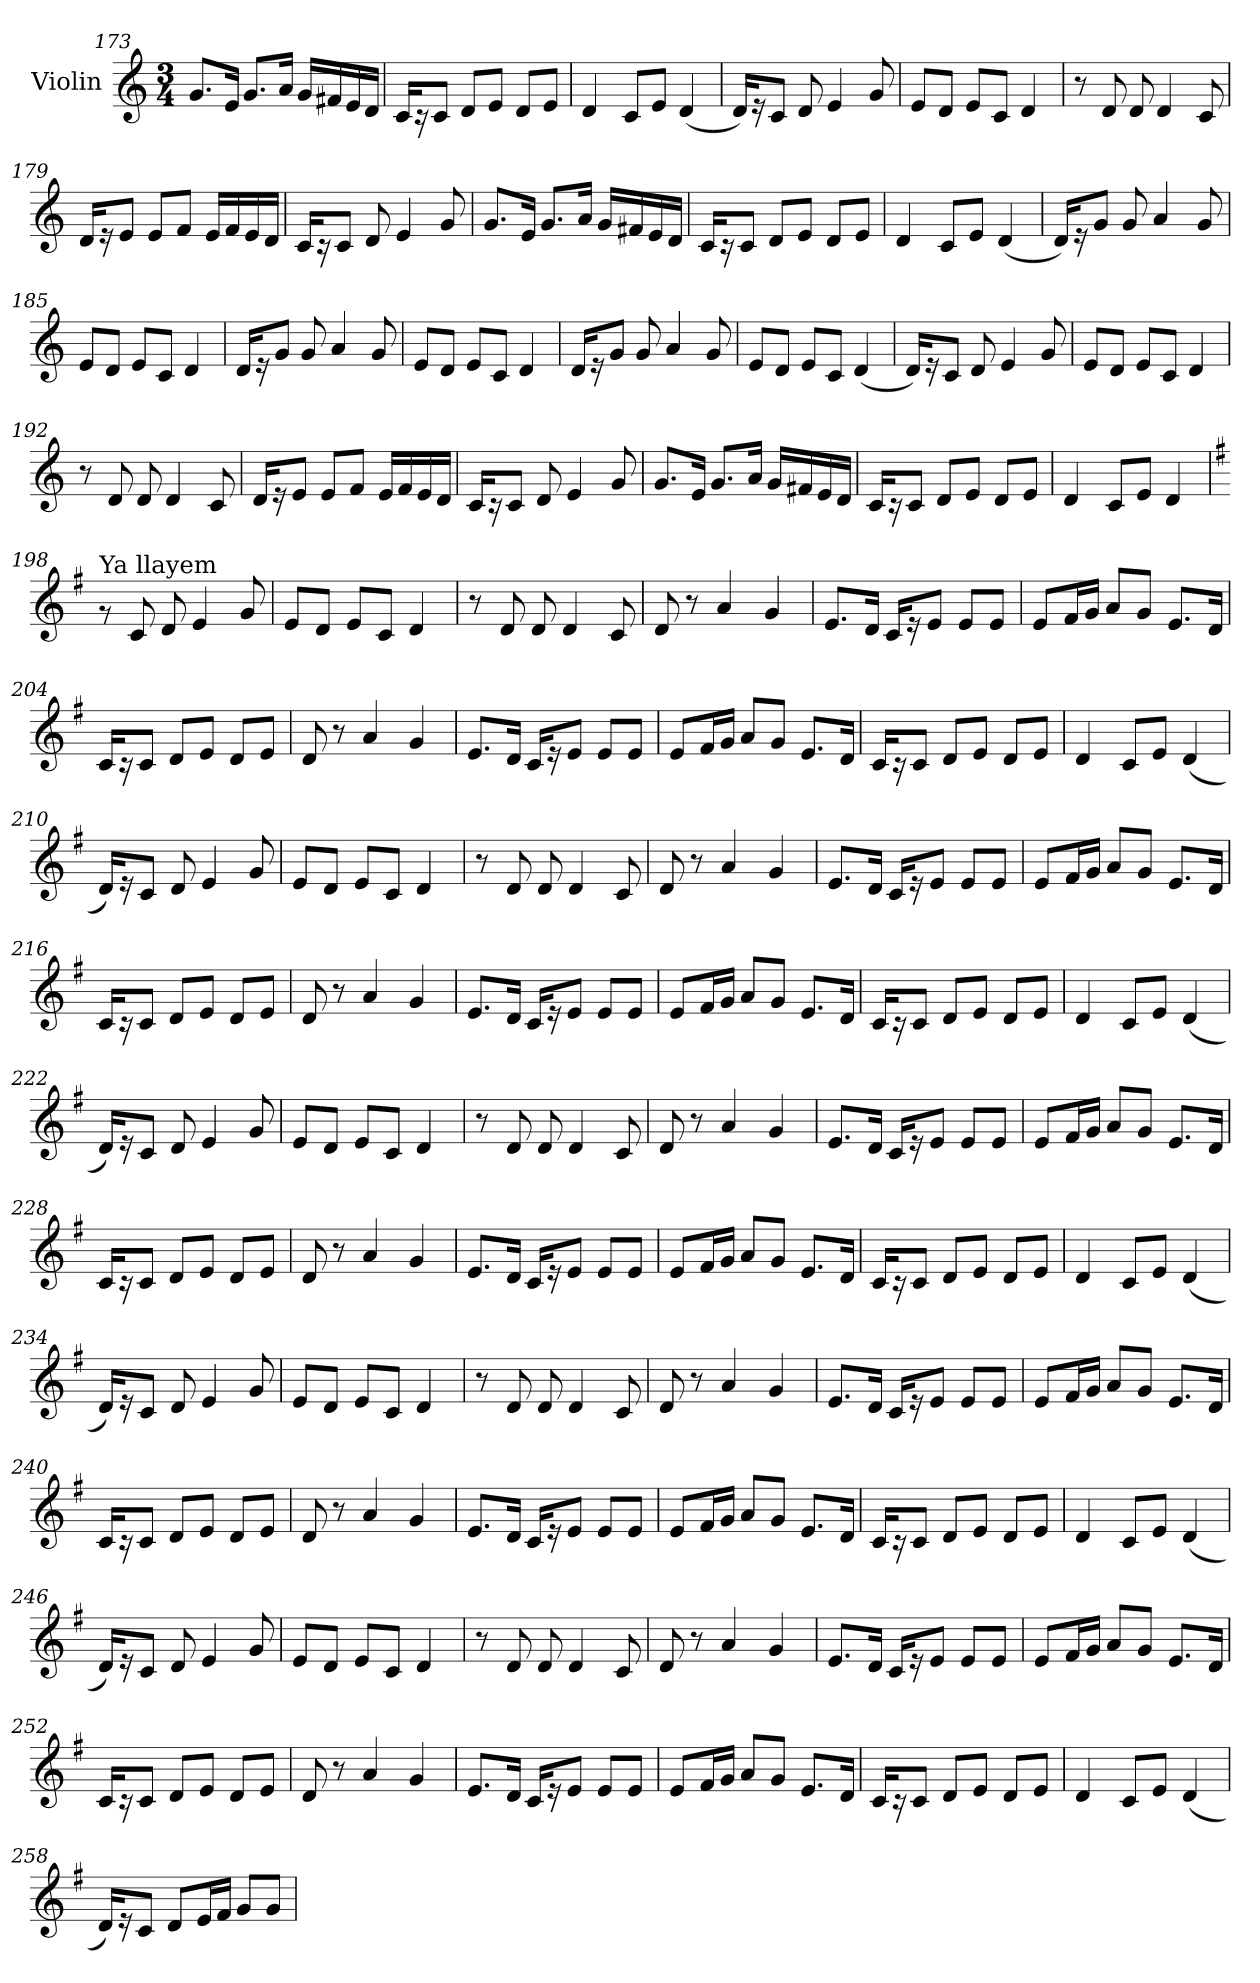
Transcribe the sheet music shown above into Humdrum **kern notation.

**kern
*part1
*staff1
*I"Violin
*clefG2
*k[]
*C:
*M3/4
=173
8.g/L
16e/Jk
8.g/L
16a/Jk
16g/LL
16f#X/
16e/
16d/JJ
=174
16c/KL
16r
8c/J
8d/L
8e/J
8d/L
8e/J
=175
4d/
8c/L
8e/J
(<4d/
=176
16d/KL)
16r
8c/J
8d/
4e/
8g/
!!LO:LB:g=z
=177
8e/L
8d/J
8e/L
8c/J
4d/
=178
8r
8d/
8d/
4d/
8c/
=179
16d/KL
16r
8e/J
8e/L
8f/J
16e/LL
16f/
16e/
16d/JJ
=180
16c/KL
16r
8c/J
8d/
4e/
8g/
=181
8.g/L
16e/Jk
8.g/L
16a/Jk
16g/LL
16f#X/
16e/
16d/JJ
!!LO:LB:g=z
=182
16c/KL
16r
8c/J
8d/L
8e/J
8d/L
8e/J
=183
4d/
8c/L
8e/J
(<4d/
=184
16d/KL)
16r
8g/J
8g/
4a/
8g/
=185
8e/L
8d/J
8e/L
8c/J
4d/
=186
16d/KL
16r
8g/J
8g/
4a/
8g/
=187
8e/L
8d/J
8e/L
8c/J
4d/
!!LO:LB:g=z
=188
16d/KL
16r
8g/J
8g/
4a/
8g/
=189
8e/L
8d/J
8e/L
8c/J
(<4d/
=190
16d/KL)
16r
8c/J
8d/
4e/
8g/
=191
8e/L
8d/J
8e/L
8c/J
4d/
=192
8r
8d/
8d/
4d/
8c/
=193
16d/KL
16r
8e/J
8e/L
8f/J
16e/LL
16f/
16e/
16d/JJ
!!LO:LB:g=z
=194
16c/KL
16r
8c/J
8d/
4e/
8g/
=195
8.g/L
16e/Jk
8.g/L
16a/Jk
16g/LL
16f#X/
16e/
16d/JJ
=196
16c/KL
16r
8c/J
8d/L
8e/J
8d/L
8e/J
=197
4d/
8c/L
8e/J
4d/
=198
*k[f#]
*G:
!LO:TX:a:t=Ya llayem
8rg
8c/
8d/
4e/
8g/
!!LO:LB:g=z
=199
8e/L
8d/J
8e/L
8c/J
4d/
=200
8r
8d/
8d/
4d/
8c/
=201
8d/
8r
4a/
4g/
=202
8.e/L
16d/Jk
16c/KL
16r
8e/J
8e/L
8e/J
=203
8e/L
16f#/L
16g/JJ
8a/L
8g/J
8.e/L
16d/Jk
!!LO:LB:g=z
=204
16c/KL
16r
8c/J
8d/L
8e/J
8d/L
8e/J
=205
8d/
8r
4a/
4g/
=206
8.e/L
16d/Jk
16c/KL
16r
8e/J
8e/L
8e/J
=207
8e/L
16f#/L
16g/JJ
8a/L
8g/J
8.e/L
16d/Jk
=208
16c/KL
16r
8c/J
8d/L
8e/J
8d/L
8e/J
!!LO:PB:g=z
=209
4d/
8c/L
8e/J
(<4d/
=210
16d/KL)
16r
8c/J
8d/
4e/
8g/
=211
8e/L
8d/J
8e/L
8c/J
4d/
=212
8r
8d/
8d/
4d/
8c/
=213
8d/
8r
4a/
4g/
=214
8.e/L
16d/Jk
16c/KL
16r
8e/J
8e/L
8e/J
!!LO:LB:g=z
=215
8e/L
16f#/L
16g/JJ
8a/L
8g/J
8.e/L
16d/Jk
=216
16c/KL
16r
8c/J
8d/L
8e/J
8d/L
8e/J
=217
8d/
8r
4a/
4g/
=218
8.e/L
16d/Jk
16c/KL
16r
8e/J
8e/L
8e/J
=219
8e/L
16f#/L
16g/JJ
8a/L
8g/J
8.e/L
16d/Jk
!!LO:LB:g=z
=220
16c/KL
16r
8c/J
8d/L
8e/J
8d/L
8e/J
=221
4d/
8c/L
8e/J
(<4d/
=222
16d/KL)
16r
8c/J
8d/
4e/
8g/
=223
8e/L
8d/J
8e/L
8c/J
4d/
=224
8r
8d/
8d/
4d/
8c/
=225
8d/
8r
4a/
4g/
!!LO:LB:g=z
=226
8.e/L
16d/Jk
16c/KL
16r
8e/J
8e/L
8e/J
=227
8e/L
16f#/L
16g/JJ
8a/L
8g/J
8.e/L
16d/Jk
=228
16c/KL
16r
8c/J
8d/L
8e/J
8d/L
8e/J
=229
8d/
8r
4a/
4g/
=230
8.e/L
16d/Jk
16c/KL
16r
8e/J
8e/L
8e/J
!!LO:LB:g=z
=231
8e/L
16f#/L
16g/JJ
8a/L
8g/J
8.e/L
16d/Jk
=232
16c/KL
16r
8c/J
8d/L
8e/J
8d/L
8e/J
=233
4d/
8c/L
8e/J
(<4d/
=234
16d/KL)
16r
8c/J
8d/
4e/
8g/
=235
8e/L
8d/J
8e/L
8c/J
4d/
=236
8r
8d/
8d/
4d/
8c/
!!LO:LB:g=z
=237
8d/
8r
4a/
4g/
=238
8.e/L
16d/Jk
16c/KL
16r
8e/J
8e/L
8e/J
=239
8e/L
16f#/L
16g/JJ
8a/L
8g/J
8.e/L
16d/Jk
=240
16c/KL
16r
8c/J
8d/L
8e/J
8d/L
8e/J
=241
8d/
8r
4a/
4g/
!!LO:LB:g=z
=242
8.e/L
16d/Jk
16c/KL
16r
8e/J
8e/L
8e/J
=243
8e/L
16f#/L
16g/JJ
8a/L
8g/J
8.e/L
16d/Jk
=244
16c/KL
16r
8c/J
8d/L
8e/J
8d/L
8e/J
=245
4d/
8c/L
8e/J
(<4d/
=246
16d/KL)
16r
8c/J
8d/
4e/
8g/
!!LO:LB:g=z
=247
8e/L
8d/J
8e/L
8c/J
4d/
=248
8r
8d/
8d/
4d/
8c/
=249
8d/
8r
4a/
4g/
=250
8.e/L
16d/Jk
16c/KL
16r
8e/J
8e/L
8e/J
=251
8e/L
16f#/L
16g/JJ
8a/L
8g/J
8.e/L
16d/Jk
!!LO:PB:g=z
=252
16c/KL
16r
8c/J
8d/L
8e/J
8d/L
8e/J
=253
8d/
8r
4a/
4g/
=254
8.e/L
16d/Jk
16c/KL
16r
8e/J
8e/L
8e/J
=255
8e/L
16f#/L
16g/JJ
8a/L
8g/J
8.e/L
16d/Jk
=256
16c/KL
16r
8c/J
8d/L
8e/J
8d/L
8e/J
!!LO:LB:g=z
=257
4d/
8c/L
8e/J
(<4d/
=258
16d/KL)
16r
8c/J
8d/L
16e/L
16f#/JJ
8g/L
8g/J
=
*-
